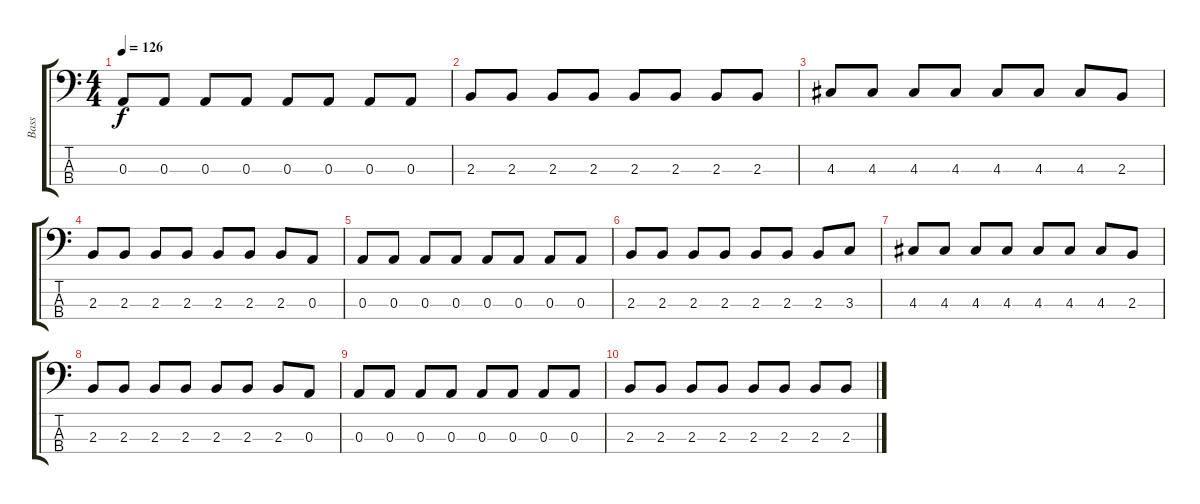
\track ("Bass" "Bass") {instrument electricbasspick}
\staff {score tabs}
\tuning (G2 D2 A1 E1) {hide}
\ts (4 4)
\tempo 126
\clef f4
\ks c
0.3.8{dy f} 0.3.8 0.3.8 0.3.8 0.3.8 0.3.8 0.3.8 0.3.8 |
2.3.8 2.3.8 2.3.8 2.3.8 2.3.8 2.3.8 2.3.8 2.3.8 |
4.3.8 4.3.8 4.3.8 4.3.8 4.3.8 4.3.8 4.3.8 2.3.8 |
2.3.8 2.3.8 2.3.8 2.3.8 2.3.8 2.3.8 2.3.8 0.3.8 |
0.3.8 0.3.8 0.3.8 0.3.8 0.3.8 0.3.8 0.3.8 0.3.8 |
2.3.8 2.3.8 2.3.8 2.3.8 2.3.8 2.3.8 2.3.8 3.3.8 |
4.3.8 4.3.8 4.3.8 4.3.8 4.3.8 4.3.8 4.3.8 2.3.8 |
2.3.8 2.3.8 2.3.8 2.3.8 2.3.8 2.3.8 2.3.8 0.3.8 |
0.3.8 0.3.8 0.3.8 0.3.8 0.3.8 0.3.8 0.3.8 0.3.8 |
2.3.8 2.3.8 2.3.8 2.3.8 2.3.8 2.3.8 2.3.8 2.3.8
